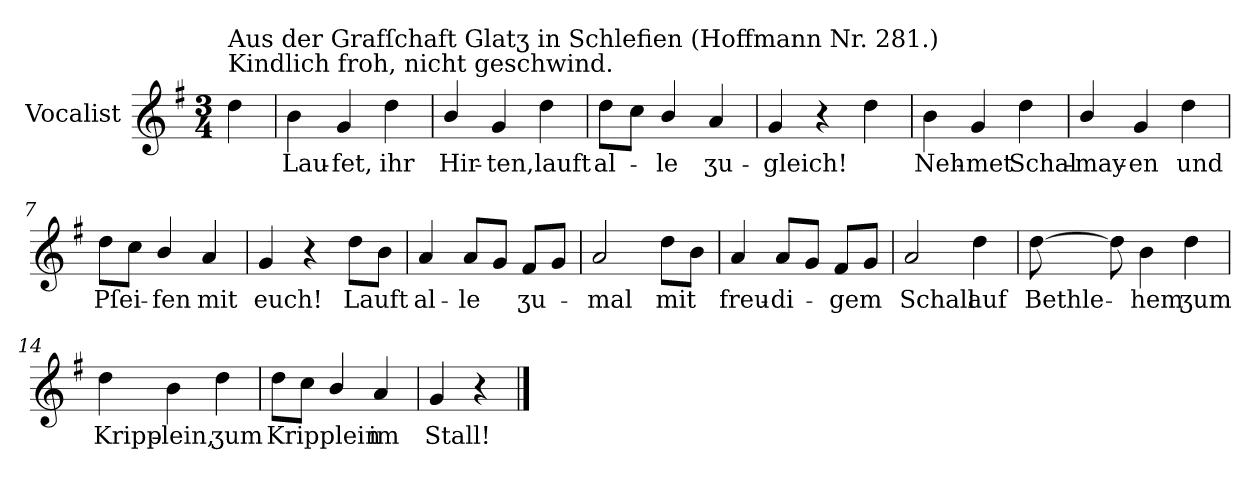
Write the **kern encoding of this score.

**kern	**text
*part1	*part1
*staff1	*staff1
*I"Vocalist	*
*k[f#]	*
*G:	*
*M3/4	*
=	=
!LO:TX:a:t=Kindlich froh, nicht geschwind.	!
!LO:TX:a:t=Aus der Grafſchaft Glatʒ in Schlefien (Hoffmann Nr. 281.)	!
4dd	.
=1	=1
4b	Lau-
4g	-fet,
4dd	ihr
=2	=2
4b/	Hir-
4g	-ten,
4dd	lauft
=3	=3
8ddL	al-
8ccJ	.
4b/	-le
4a	ʒu-
=4	=4
4g	-gleich!
4r	.
4dd	.
=5	=5
4b	Neh-
4g	-met
4dd	Schal-
=6	=6
4b/	-may-
4g	-en
4dd	und
=7	=7
8ddL	Pſei-
8ccJ	.
4b/	-fen
4a	mit
=8	=8
4g	euch!
4r	.
8ddL	Lauft
8bJ	.
=9	=9
4a	al-
8aL	-le
8gJ	.
8f#L	ʒu-
8gJ	.
=10	=10
2a	-mal
8ddL	mit
8bJ	.
=11	=11
4a	freu-
8aL	-di-
8gJ	.
8f#L	-gem
8gJ	.
=12	=12
2a	Schall
4dd	auf
=13	=13
[8dd	Bethle-
8dd]	.
4b	-hem
4dd	ʒum
=14	=14
4dd	Kripp-
4b	-lein,
4dd	ʒum
=15	=15
8ddL	Kripplein
8ccJ	.
4b/	.
4a	im
=16	=16
4g	Stall!
4r	.
==	==
*-	*-
